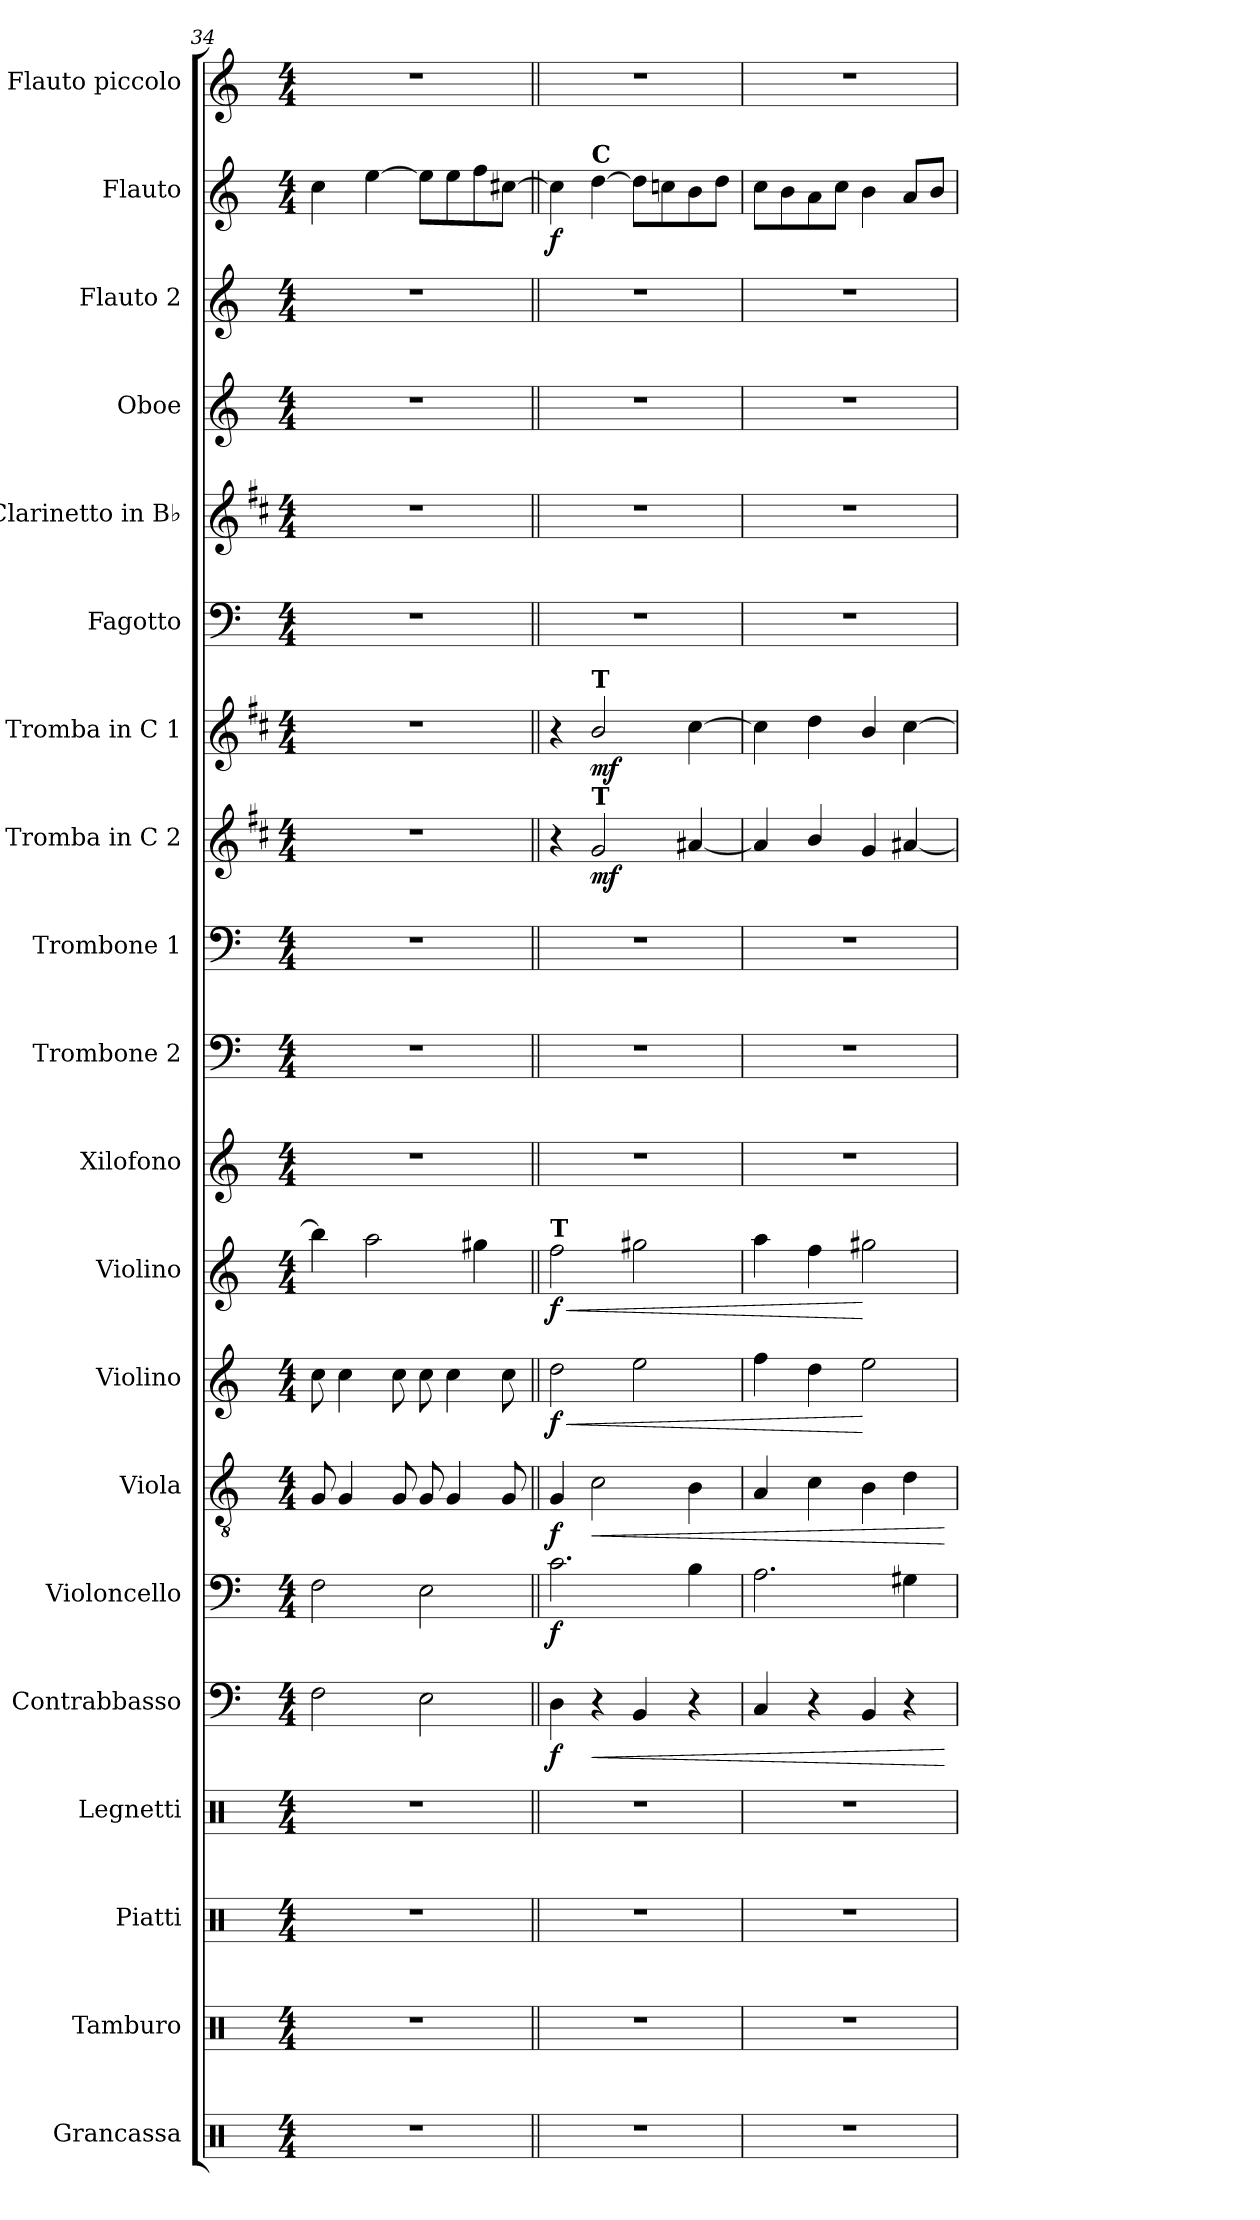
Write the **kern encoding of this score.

**kern	**kern	**kern	**kern	**kern	**dynam	**kern	**dynam	**kern	**dynam	**kern	**dynam	**kern	**dynam	**kern	**kern	**kern	**kern	**dynam	**kern	**dynam	**kern	**kern	**kern	**kern	**kern	**dynam	**kern
*part20	*part19	*part18	*part17	*part16	*part16	*part15	*part15	*part14	*part14	*part13	*part13	*part12	*part12	*part11	*part10	*part9	*part8	*part8	*part7	*part7	*part6	*part5	*part4	*part3	*part2	*part2	*part1
*staff20	*staff19	*staff18	*staff17	*staff16	*staff16	*staff15	*staff15	*staff14	*staff14	*staff13	*staff13	*staff12	*staff12	*staff11	*staff10	*staff9	*staff8	*staff8	*staff7	*staff7	*staff6	*staff5	*staff4	*staff3	*staff2	*staff2	*staff1
*I"Grancassa	*I"Tamburo	*I"Piatti	*I"Legnetti	*I"Contrabbasso	*	*I"Violoncello	*	*I"Viola	*	*I"Violino	*	*I"Violino	*	*I"Xilofono	*I"Trombone 2	*I"Trombone 1	*I"Tromba in C 2	*	*I"Tromba in C 1	*	*I"Fagotto	*I"Clarinetto in B♭	*I"Oboe	*I"Flauto 2	*I"Flauto	*	*I"Flauto piccolo
*I'Gr.	*I'Tamb.	*I'P-tti	*I'L-tti	*I'C-b.	*	*I'V-c.	*	*I'V-la	*	*I'V-no	*	*I'V-no	*	*I'Xil.	*I'Tr-ne 2	*I'Tr-ne 1	*I'Tr-ba in C 2	*	*I'Tr-ba in C 1	*	*I'Fag.	*I'Cl. in B♭	*I'Ob.	*I'Fl. 2	*I'Fl.	*	*I'Fl. picc.
*clefX	*clefX	*clefX	*clefX	*clefF4	*	*clefF4	*	*clefGv2	*	*clefG2	*	*clefG2	*	*clefG2	*clefF4	*clefF4	*clefG2	*	*clefG2	*	*clefF4	*clefG2	*clefG2	*clefG2	*clefG2	*	*clefG2
*	*	*	*	*ITrd7c12	*	*	*	*	*	*	*	*	*	*ITrd-7c-12	*	*	*ITrd1c2	*	*ITrd1c2	*	*	*ITrd1c2	*	*	*	*	*ITrd-7c-12
*k[]	*k[]	*k[]	*k[]	*k[]	*	*k[]	*	*k[]	*	*k[]	*	*k[]	*	*k[]	*k[]	*k[]	*k[]	*	*k[]	*	*k[]	*k[]	*k[]	*k[]	*k[]	*	*k[]
*M4/4	*M4/4	*M4/4	*M4/4	*M4/4	*	*M4/4	*	*M4/4	*	*M4/4	*	*M4/4	*	*M4/4	*M4/4	*M4/4	*M4/4	*	*M4/4	*	*M4/4	*M4/4	*M4/4	*M4/4	*M4/4	*	*M4/4
=34	=34	=34	=34	=34	=34	=34	=34	=34	=34	=34	=34	=34	=34	=34	=34	=34	=34	=34	=34	=34	=34	=34	=34	=34	=34	=34	=34
1r	1r	1r	1r	2FF\	.	2F\	.	8G/	.	8cc\	.	4bb\]	.	1r	1r	1r	1r	.	1r	.	1r	1r	1r	1r	4cc\	.	1r
.	.	.	.	.	.	.	.	4G/	.	4cc\	.	.	.	.	.	.	.	.	.	.	.	.	.	.	.	.	.
.	.	.	.	.	.	.	.	.	.	.	.	2aa\	.	.	.	.	.	.	.	.	.	.	.	.	[4ee\	.	.
.	.	.	.	.	.	.	.	8G/	.	8cc\	.	.	.	.	.	.	.	.	.	.	.	.	.	.	.	.	.
.	.	.	.	2EE\	.	2E\	.	8G/	.	8cc\	.	.	.	.	.	.	.	.	.	.	.	.	.	.	8ee\L]	.	.
.	.	.	.	.	.	.	.	4G/	.	4cc\	.	.	.	.	.	.	.	.	.	.	.	.	.	.	8ee\	.	.
.	.	.	.	.	.	.	.	.	.	.	.	4gg#X\	.	.	.	.	.	.	.	.	.	.	.	.	8ff\	.	.
.	.	.	.	.	.	.	.	8G/	.	8cc\	.	.	.	.	.	.	.	.	.	.	.	.	.	.	[8cc#X\J	.	.
!!LO:PB:g=z
=35||	=35||	=35||	=35||	=35||	=35||	=35||	=35||	=35||	=35||	=35||	=35||	=35||	=35||	=35||	=35||	=35||	=35||	=35||	=35||	=35||	=35||	=35||	=35||	=35||	=35||	=35||	=35||
!	!	!	!	!	!	!	!	!	!	!	!	!LO:TX:a:B:t=T	!	!	!	!	!	!	!	!	!	!	!	!	!	!	!
!	!	!	!	!	!LO:DY:b	!	!LO:DY:b	!	!LO:DY:b	!	!LO:HP:b	!	!LO:HP:b	!	!	!	!	!	!	!	!	!	!	!	!	!	!
!	!	!	!	!	!	!	!	!	!	!	!LO:DY:n=1:b	!	!LO:DY:n=1:b	!	!	!	!	!	!	!	!	!	!	!	!	!LO:DY:b	!
1r	1r	1r	1r	4DD\	f	2.c\	f	4G/	f	2dd\	< f	2ff\	< f	1r	1r	1r	4r	.	4r	.	1r	1r	1r	1r	4cc#\]	f	1r
!	!	!	!	!	!	!	!	!	!	!	!	!	!	!	!	!	!	!	!	!	!	!	!	!	!LO:TX:a:B:t=C	!	!
!	!	!	!	!	!	!	!	!	!	!	!	!	!	!	!	!	!	!	!LO:TX:a:B:t=T	!	!	!	!	!	!	!	!
!	!	!	!	!	!	!	!	!	!	!	!	!	!	!	!	!	!LO:TX:a:B:t=T	!	!	!	!	!	!	!	!	!	!
!	!	!	!	!	!LO:HP:b	!	!	!	!LO:HP:b	!	!	!	!	!	!	!	!	!LO:DY:b	!	!LO:DY:b	!	!	!	!	!	!	!
.	.	.	.	4r	<	.	.	2c\	<	.	.	.	.	.	.	.	2f/	mf	2a/	mf	.	.	.	.	[4dd\	.	.
.	.	.	.	4BBB/	.	.	.	.	.	2ee\	.	2gg#X\	.	.	.	.	.	.	.	.	.	.	.	.	8dd\L]	.	.
.	.	.	.	.	.	.	.	.	.	.	.	.	.	.	.	.	.	.	.	.	.	.	.	.	8ccn\	.	.
.	.	.	.	4r	.	4B\	.	4B\	.	.	.	.	.	.	.	.	[4g#X/	.	[4b\	.	.	.	.	.	8b\	.	.
.	.	.	.	.	.	.	.	.	.	.	.	.	.	.	.	.	.	.	.	.	.	.	.	.	8dd\J	.	.
=36	=36	=36	=36	=36	=36	=36	=36	=36	=36	=36	=36	=36	=36	=36	=36	=36	=36	=36	=36	=36	=36	=36	=36	=36	=36	=36	=36
1r	1r	1r	1r	4CC/	.	2.A\	.	4A/	.	4ff\	.	4aa\	.	1r	1r	1r	4g#/]	.	4b\]	.	1r	1r	1r	1r	8cc\L	.	1r
.	.	.	.	.	.	.	.	.	.	.	.	.	.	.	.	.	.	.	.	.	.	.	.	.	8b\	.	.
.	.	.	.	4r	.	.	.	4c\	.	4dd\	.	4ff\	.	.	.	.	4a/	.	4cc\	.	.	.	.	.	8a\	.	.
.	.	.	.	.	.	.	.	.	.	.	.	.	.	.	.	.	.	.	.	.	.	.	.	.	8cc\J	.	.
.	.	.	.	4BBB/	.	.	.	4B\	.	2ee\	[	2gg#X\	[	.	.	.	4f/	.	4a/	.	.	.	.	.	4b\	.	.
.	.	.	.	4r	.	4G#X\	.	4d\	.	.	.	.	.	.	.	.	[4g#X/	.	[4b\	.	.	.	.	.	8a/L	.	.
.	.	.	.	.	.	.	.	.	.	.	.	.	.	.	.	.	.	.	.	.	.	.	.	.	8b/J	.	.
.	.	.	.	.	[	.	.	.	[	.	.	.	.	.	.	.	.	.	.	.	.	.	.	.	.	.	.
=	=	=	=	=	=	=	=	=	=	=	=	=	=	=	=	=	=	=	=	=	=	=	=	=	=	=	=
*-	*-	*-	*-	*-	*-	*-	*-	*-	*-	*-	*-	*-	*-	*-	*-	*-	*-	*-	*-	*-	*-	*-	*-	*-	*-	*-	*-
